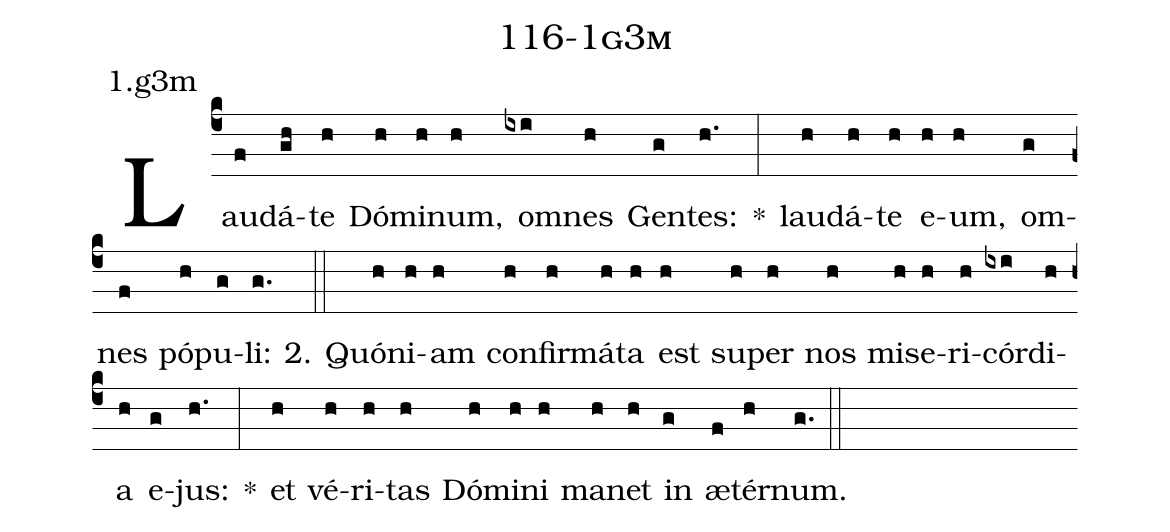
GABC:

name: 116-1g3m;
annotation: 1.g3m;
%%
(c4)Lau(f)dá(gh)te(h) Dó(h)mi(h)num,(h) om(ixi)nes(h) Gen(g)tes:(h.) *(:) lau(h)dá(h)te(h) e(h)um,(h) om(g)nes(f) pó(h)pu(g)li:(g.) (::)
2. Quón(h)i(h)am(h) con(h)fir(h)má(h)ta(h) est(h) su(h)per(h) nos(h) mi(h)se(h)ri(h)cór(ixi)di(h)a(h) e(g)jus:(h.) *(:) et(h) vé(h)ri(h)tas(h) Dó(h)mi(h)ni(h) ma(h)net(h) in(g) æ(f)tér(h)num.(g.) (::)
